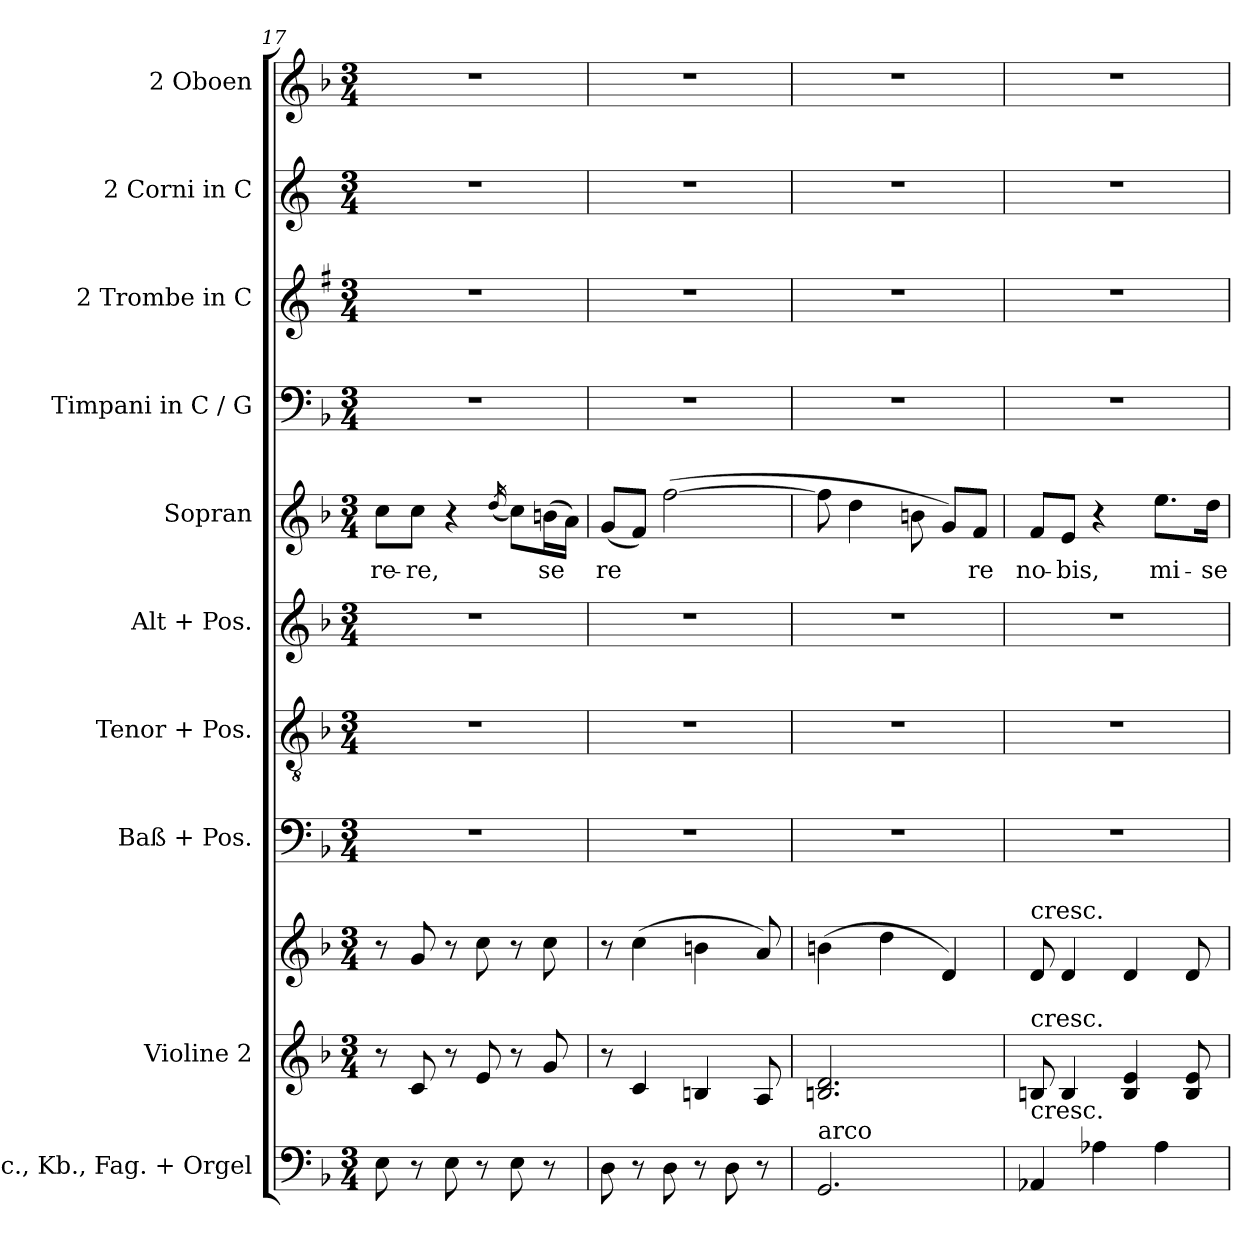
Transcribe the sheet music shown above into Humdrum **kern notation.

**kern	**kern	**kern	**kern	**kern	**kern	**kern	**text	**kern	**kern	**kern	**kern
*part10	*part9	*part9	*part8	*part7	*part6	*part5	*part5	*part4	*part3	*part2	*part1
*staff11	*staff10	*staff9	*staff8	*staff7	*staff6	*staff5	*staff5	*staff4	*staff3	*staff2	*staff1
*I"Vlc., Kb., Fag. + Orgel	*I"Violine 2	*	*I"Baß + Pos.	*I"Tenor + Pos.	*I"Alt + Pos.	*I"Sopran	*	*I"Timpani in C / G	*I"2 Trombe in C	*I"2 Corni in C	*I"2 Oboen
*	*I'Vl. 2	*	*I'Baß	*I'Tenor	*I'Alt	*I'Sopran	*	*I'Timp.	*I'Trombe	*I'Corni	*I'Oboen
*clefF4	*clefG2	*clefG2	*clefF4	*clefGv2	*clefG2	*clefG2	*	*clefF4	*clefG2	*clefG2	*clefG2
*	*	*	*	*	*	*	*	*	*ITrd1c2	*ITrd4c7	*
*k[b-]	*k[b-]	*k[b-]	*k[b-]	*k[b-]	*k[b-]	*k[b-]	*	*k[b-]	*k[b-]	*k[b-]	*k[b-]
*M3/4	*M3/4	*M3/4	*M3/4	*M3/4	*M3/4	*M3/4	*	*M3/4	*M3/4	*M3/4	*M3/4
=17	=17	=17	=17	=17	=17	=17	=17	=17	=17	=17	=17
!	!	!	!	!	!	!	!LO:LY:b	!	!	!	!
8E\	8r	8r	2.r	2.r	2.r	8cc\L	re-	2.r	2.r	2.r	2.r
!	!	!	!	!	!	!	!LO:LY:b	!	!	!	!
8r	8c/	8g/	.	.	.	8cc\J	re,	.	.	.	.
8E\	8r	8r	.	.	.	4r	.	.	.	.	.
8r	8e/	8cc\	.	.	.	.	.	.	.	.	.
.	.	.	.	.	.	(<16qdd/	.	.	.	.	.
8E\	8r	8r	.	.	.	8cc\L)	.	.	.	.	.
!	!	!	!	!	!	!	!LO:LY:b	!	!	!	!
8r	8g/	8cc\	.	.	.	(>16bn\L	se	.	.	.	.
.	.	.	.	.	.	16a\JJ)	.	.	.	.	.
=18	=18	=18	=18	=18	=18	=18	=18	=18	=18	=18	=18
!	!	!	!	!	!	!	!LO:LY:b	!	!	!	!
8D\	8r	8r	2.r	2.r	2.r	(<8g/L	re	2.r	2.r	2.r	2.r
8r	4c/	(>4cc\	.	.	.	8f/J)	.	.	.	.	.
8D\	.	.	.	.	.	(>[2ff\	.	.	.	.	.
8r	4Bn/	4bn\	.	.	.	.	.	.	.	.	.
8D\	.	.	.	.	.	.	.	.	.	.	.
8r	8A/	8a/)	.	.	.	.	.	.	.	.	.
=19	=19	=19	=19	=19	=19	=19	=19	=19	=19	=19	=19
!LO:TX:a:t=arco	!	!	!	!	!	!	!	!	!	!	!
2.GG/	2.Bn/ 2.d/	(>4bn\	2.r	2.r	2.r	8ff\]	.	2.r	2.r	2.r	2.r
.	.	.	.	.	.	4dd\	.	.	.	.	.
.	.	4dd\	.	.	.	.	.	.	.	.	.
.	.	.	.	.	.	8bn\	.	.	.	.	.
.	.	4d/)	.	.	.	8g/L)	.	.	.	.	.
!	!	!	!	!	!	!	!LO:LY:b	!	!	!	!
.	.	.	.	.	.	8f/J	re	.	.	.	.
=20	=20	=20	=20	=20	=20	=20	=20	=20	=20	=20	=20
!	!	!LO:TX:a:t=cresc.	!	!	!	!	!	!	!	!	!
!	!LO:TX:a:t=cresc.	!	!	!	!	!	!	!	!	!	!
!LO:TX:a:t=cresc.	!	!	!	!	!	!	!	!	!	!	!
!	!	!	!	!	!	!	!LO:LY:b	!	!	!	!
4AA-X/	8Bn/	8d/	2.r	2.r	2.r	8f/L	no-	2.r	2.r	2.r	2.r
!	!	!	!	!	!	!	!LO:LY:b	!	!	!	!
.	4B/	4d/	.	.	.	8e/J	bis,	.	.	.	.
4A-X\	.	.	.	.	.	4r	.	.	.	.	.
.	4B/ 4e/	4d/	.	.	.	.	.	.	.	.	.
!	!	!	!	!	!	!	!LO:LY:b	!	!	!	!
4A-\	.	.	.	.	.	8.ee\L	mi-	.	.	.	.
.	8B/ 8e/	8d/	.	.	.	.	.	.	.	.	.
!	!	!	!	!	!	!	!LO:LY:b	!	!	!	!
.	.	.	.	.	.	16dd\Jk	se-	.	.	.	.
=	=	=	=	=	=	=	=	=	=	=	=
*-	*-	*-	*-	*-	*-	*-	*-	*-	*-	*-	*-
